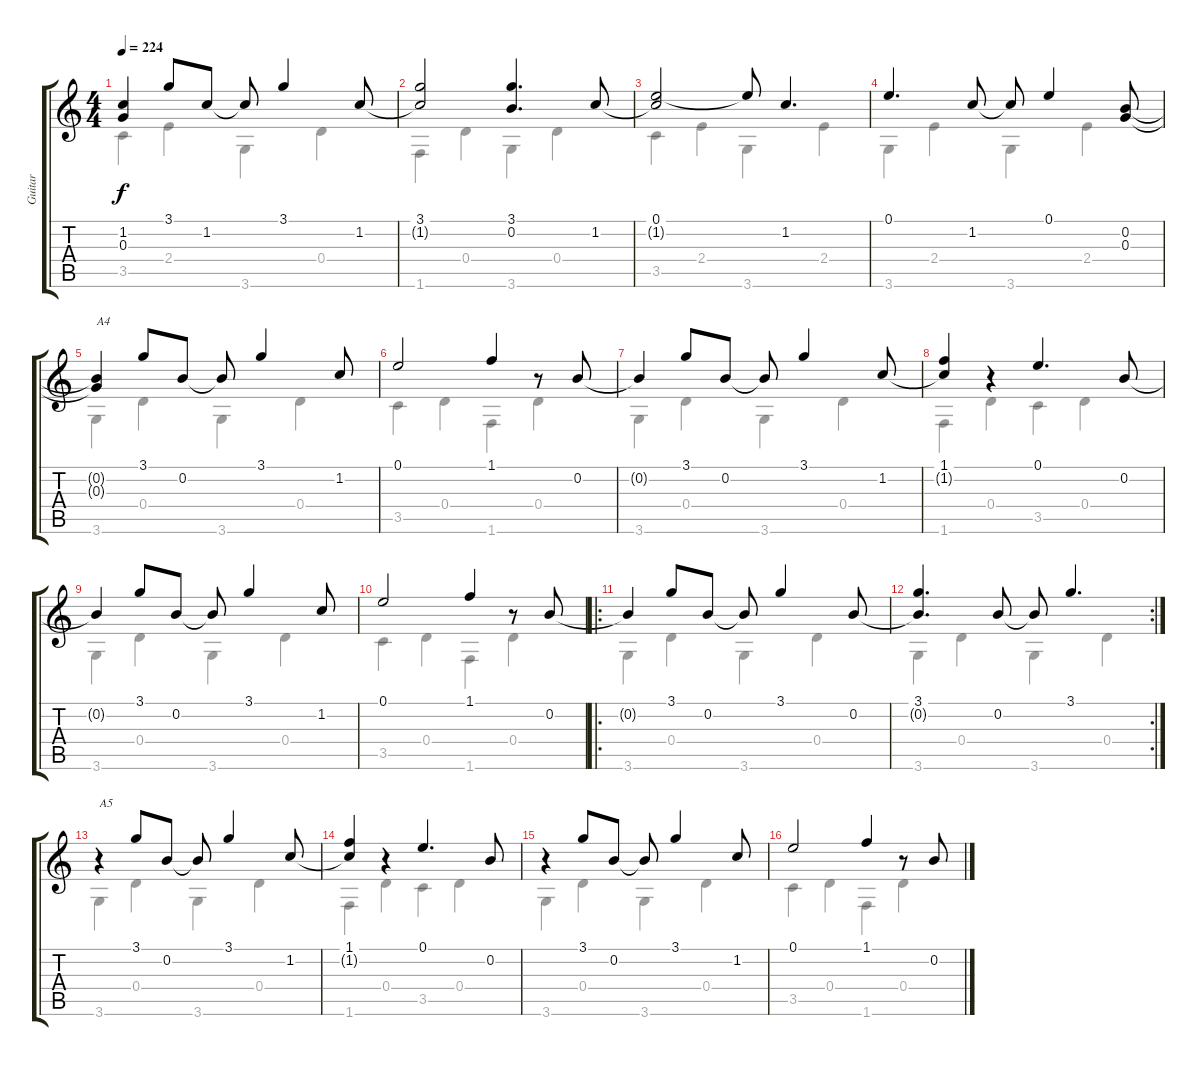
\track ("Guitar" "Guitar") {instrument acousticguitarsteel}
\staff {score tabs}
\tuning (E4 B3 G3 D3 A2 E2) {hide}
\voice
\ts (4 4)
\tempo 224
\clef g2
\ks c
(1.2{t} 0.3{t}).4{dy f} 3.1.8 1.2.8 1.2{t}.8 3.1.4 1.2.8 |
(3.1 1.2{t}).2 (3.1 0.2).4{d} 1.2.8 |
(0.1 1.2{t}).2 0.1{t}.8 1.2.4{d} |
0.1.4{d} 1.2.8 1.2{t}.8 0.1.4 (0.2 0.3).8 |
(0.2{t} 0.3{t}).4{txt "A4"} 3.1.8 0.2.8 0.2{t}.8 3.1.4 1.2.8 |
0.1.2 1.1.4 r.8 0.2.8 |
0.2{t}.4 3.1.8 0.2.8 0.2{t}.8 3.1.4 1.2.8 |
(1.1 1.2{t}).4 r.4 0.1.4{d} 0.2.8 |
0.2{t}.4 3.1.8 0.2.8 0.2{t}.8 3.1.4 1.2.8 |
0.1.2 1.1.4 r.8 0.2.8 |
\ro
0.2{t}.4 3.1.8 0.2.8 0.2{t}.8 3.1.4 0.2.8 |
\rc 2
(3.1 0.2{t}).4{d} 0.2.8 0.2{t}.8 3.1.4{d} |
r.4{txt "A5"} 3.1.8 0.2.8 0.2{t}.8 3.1.4 1.2.8 |
(1.1 1.2{t}).4 r.4 0.1.4{d} 0.2.8 |
r.4 3.1.8 0.2.8 0.2{t}.8 3.1.4 1.2.8 |
0.1.2 1.1.4 r.8 0.2.8
\voice
\clef g2
\ottava regular
\simile none
\ks c
3.5.4{dy f} 2.4.4 3.6.4 0.4.4 |
1.6.4 0.4.4 3.6.4 0.4.4 |
3.5.4 2.4.4 3.6.4 2.4.4 |
3.6.4 2.4.4 3.6.4 2.4.4 |
3.6.4 0.4.4 3.6.4 0.4.4 |
3.5.4 0.4.4 1.6.4 0.4.4 |
3.6.4 0.4.4 3.6.4 0.4.4 |
1.6.4 0.4.4 3.5.4 0.4.4 |
3.6.4 0.4.4 3.6.4 0.4.4 |
3.5.4 0.4.4 1.6.4 0.4.4 |
3.6.4 0.4.4 3.6.4 0.4.4 |
3.6.4 0.4.4 3.6.4 0.4.4 |
3.6.4 0.4.4 3.6.4 0.4.4 |
1.6.4 0.4.4 3.5.4 0.4.4 |
3.6.4 0.4.4 3.6.4 0.4.4 |
3.5.4 0.4.4 1.6.4 0.4.4
